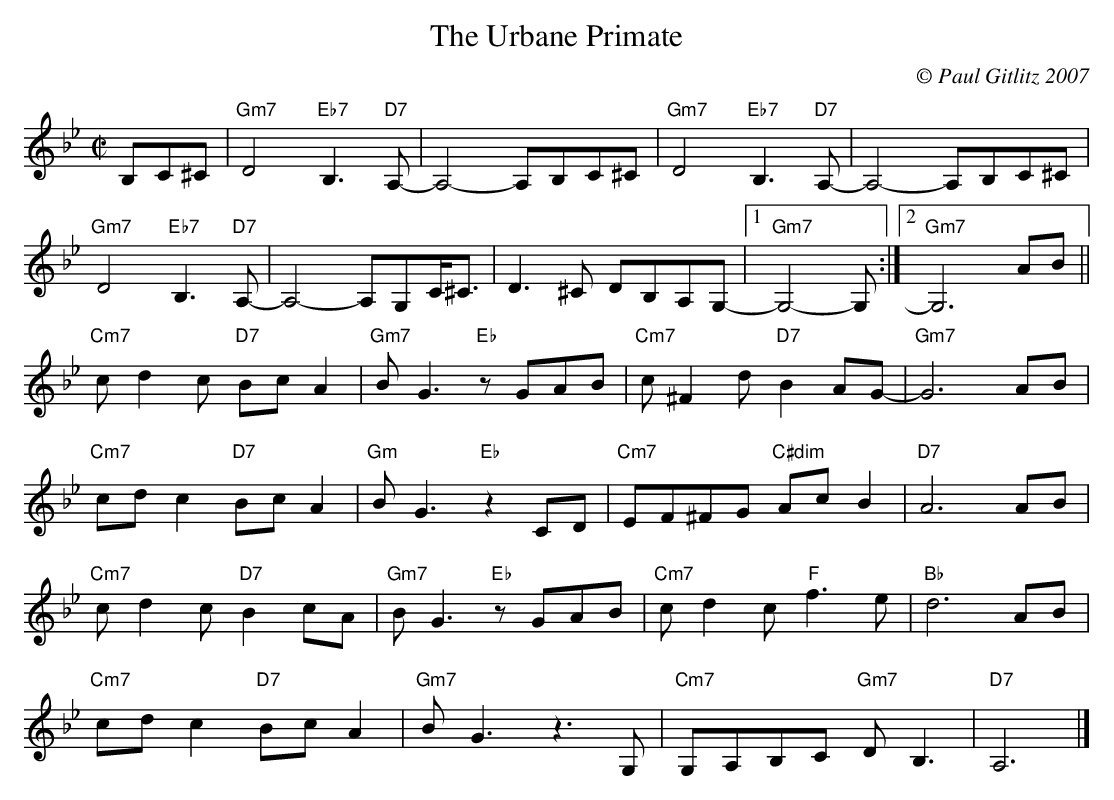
X:1
T:Urbane Primate, The
M:C|
C:© Paul Gitlitz 2007
K:Gm
B,C^C|"Gm7"D4"Eb7"B,3"D7"A,-|A,4-A,B,C^C|"Gm7"D4"Eb7"B,3"D7"A,-|A,4-A,B,C^C|!
"Gm7"D4"Eb7"B,3"D7"A,-|A,4-A,G,C<^C|D3^C DB,A,G,-|1"Gm7"G,4-G,:|2"Gm7"G,6 AB||!
"Cm7"cd2c "D7"BcA2|"Gm7"BG3 "Eb"zGAB|"Cm7"c^F2d "D7" B2AG-|"Gm7"G6AB|!
"Cm7"cdc2 "D7"BcA2|"Gm"BG3 "Eb"z2CD|"Cm7"EF^FG "C#dim"AcB2| "D7"A6AB|!
"Cm7"cd2c "D7"B2cA|"Gm7"BG3 "Eb"zGAB|"Cm7"cd2c "F" f3e|"Bb"d6AB|!
"Cm7"cdc2 "D7"BcA2|"Gm7"BG3 z3G,|"Cm7"G,A,B,C "Gm7"D B,3| "D7"A,6|]
